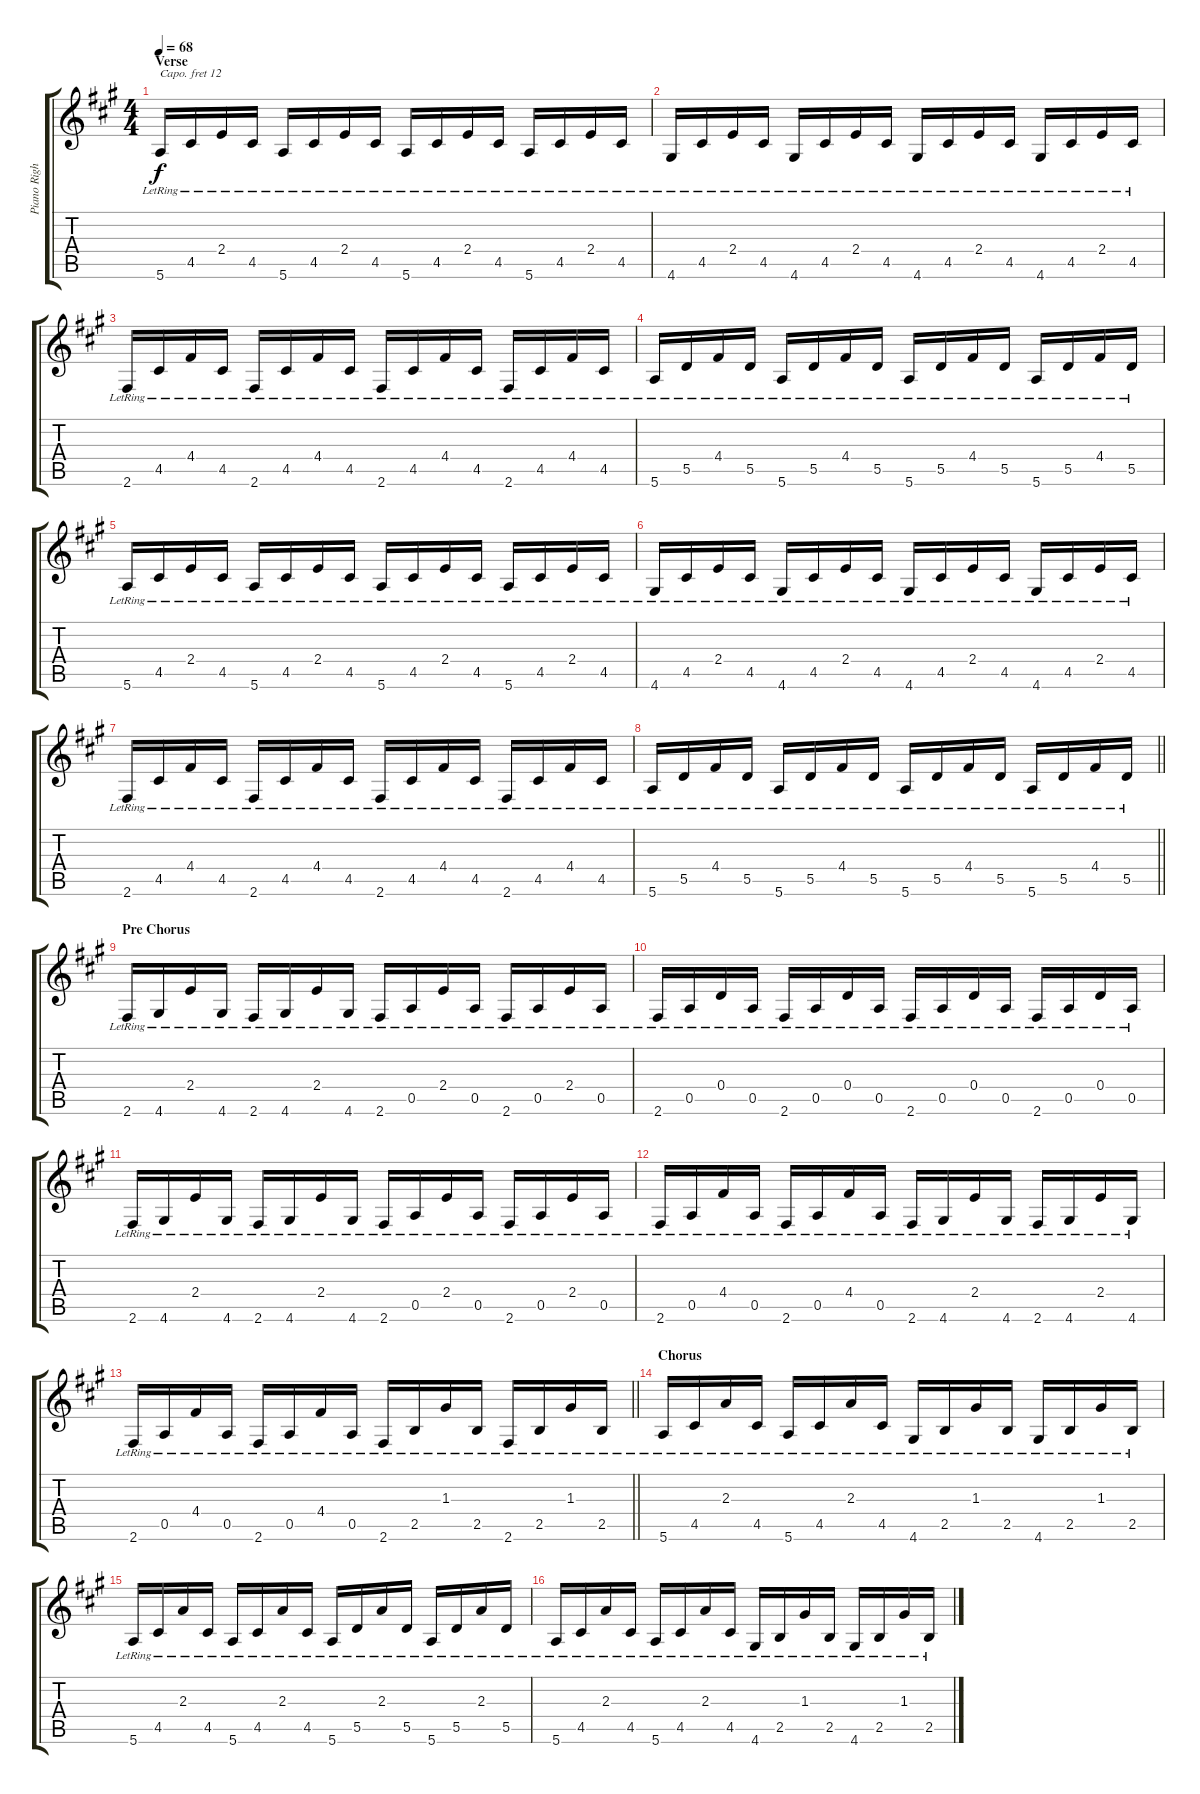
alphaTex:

\track ("Piano Right" "Piano Righ") {instrument acousticgrandpiano}
\staff {score tabs}
\capo 12
\tuning (E4 B3 G3 D3 A2 E2) {hide}
\ts (4 4)
\section ("" "Verse")
\tempo 68
\clef g2
\ks a
5.6{lr}.16{dy f} 4.5{lr}.16 2.4{lr}.16 4.5{lr}.16 5.6{lr}.16 4.5{lr}.16 2.4{lr}.16 4.5{lr}.16 5.6{lr}.16 4.5{lr}.16 2.4{lr}.16 4.5{lr}.16 5.6{lr}.16 4.5{lr}.16 2.4{lr}.16 4.5{lr}.16 |
4.6{lr}.16 4.5{lr}.16 2.4{lr}.16 4.5{lr}.16 4.6{lr}.16 4.5{lr}.16 2.4{lr}.16 4.5{lr}.16 4.6{lr}.16 4.5{lr}.16 2.4{lr}.16 4.5{lr}.16 4.6{lr}.16 4.5{lr}.16 2.4{lr}.16 4.5{lr}.16 |
2.6{lr}.16 4.5{lr}.16 4.4{lr}.16 4.5{lr}.16 2.6{lr}.16 4.5{lr}.16 4.4{lr}.16 4.5{lr}.16 2.6{lr}.16 4.5{lr}.16 4.4{lr}.16 4.5{lr}.16 2.6{lr}.16 4.5{lr}.16 4.4{lr}.16 4.5{lr}.16 |
5.6{lr}.16 5.5{lr}.16 4.4{lr}.16 5.5{lr}.16 5.6{lr}.16 5.5{lr}.16 4.4{lr}.16 5.5{lr}.16 5.6{lr}.16 5.5{lr}.16 4.4{lr}.16 5.5{lr}.16 5.6{lr}.16 5.5{lr}.16 4.4{lr}.16 5.5{lr}.16 |
5.6{lr}.16 4.5{lr}.16 2.4{lr}.16 4.5{lr}.16 5.6{lr}.16 4.5{lr}.16 2.4{lr}.16 4.5{lr}.16 5.6{lr}.16 4.5{lr}.16 2.4{lr}.16 4.5{lr}.16 5.6{lr}.16 4.5{lr}.16 2.4{lr}.16 4.5{lr}.16 |
4.6{lr}.16 4.5{lr}.16 2.4{lr}.16 4.5{lr}.16 4.6{lr}.16 4.5{lr}.16 2.4{lr}.16 4.5{lr}.16 4.6{lr}.16 4.5{lr}.16 2.4{lr}.16 4.5{lr}.16 4.6{lr}.16 4.5{lr}.16 2.4{lr}.16 4.5{lr}.16 |
2.6{lr}.16 4.5{lr}.16 4.4{lr}.16 4.5{lr}.16 2.6{lr}.16 4.5{lr}.16 4.4{lr}.16 4.5{lr}.16 2.6{lr}.16 4.5{lr}.16 4.4{lr}.16 4.5{lr}.16 2.6{lr}.16 4.5{lr}.16 4.4{lr}.16 4.5{lr}.16 |
\barLineRight lightlight
5.6{lr}.16 5.5{lr}.16 4.4{lr}.16 5.5{lr}.16 5.6{lr}.16 5.5{lr}.16 4.4{lr}.16 5.5{lr}.16 5.6{lr}.16 5.5{lr}.16 4.4{lr}.16 5.5{lr}.16 5.6{lr}.16 5.5{lr}.16 4.4{lr}.16 5.5{lr}.16 |
\section ("" "Pre Chorus")
2.6{lr}.16 4.6{lr}.16 2.4{lr}.16 4.6{lr}.16 2.6{lr}.16 4.6{lr}.16 2.4{lr}.16 4.6{lr}.16 2.6{lr}.16 0.5{lr}.16 2.4{lr}.16 0.5{lr}.16 2.6{lr}.16 0.5{lr}.16 2.4{lr}.16 0.5{lr}.16 |
2.6{lr}.16 0.5{lr}.16 0.4{lr}.16 0.5{lr}.16 2.6{lr}.16 0.5{lr}.16 0.4{lr}.16 0.5{lr}.16 2.6{lr}.16 0.5{lr}.16 0.4{lr}.16 0.5{lr}.16 2.6{lr}.16 0.5{lr}.16 0.4{lr}.16 0.5{lr}.16 |
2.6{lr}.16 4.6{lr}.16 2.4{lr}.16 4.6{lr}.16 2.6{lr}.16 4.6{lr}.16 2.4{lr}.16 4.6{lr}.16 2.6{lr}.16 0.5{lr}.16 2.4{lr}.16 0.5{lr}.16 2.6{lr}.16 0.5{lr}.16 2.4{lr}.16 0.5{lr}.16 |
2.6{lr}.16 0.5{lr}.16 4.4{lr}.16 0.5{lr}.16 2.6{lr}.16 0.5{lr}.16 4.4{lr}.16 0.5{lr}.16 2.6{lr}.16 4.6{lr}.16 2.4{lr}.16 4.6{lr}.16 2.6{lr}.16 4.6{lr}.16 2.4{lr}.16 4.6{lr}.16 |
\barLineRight lightlight
2.6{lr}.16 0.5{lr}.16 4.4{lr}.16 0.5{lr}.16 2.6{lr}.16 0.5{lr}.16 4.4{lr}.16 0.5{lr}.16 2.6{lr}.16 2.5{lr}.16 1.3{lr}.16 2.5{lr}.16 2.6{lr}.16 2.5{lr}.16 1.3{lr}.16 2.5{lr}.16 |
\section ("" "Chorus")
5.6{lr}.16 4.5{lr}.16 2.3{lr}.16 4.5{lr}.16 5.6{lr}.16 4.5{lr}.16 2.3{lr}.16 4.5{lr}.16 4.6{lr}.16 2.5{lr}.16 1.3{lr}.16 2.5{lr}.16 4.6{lr}.16 2.5{lr}.16 1.3{lr}.16 2.5{lr}.16 |
5.6{lr}.16 4.5{lr}.16 2.3{lr}.16 4.5{lr}.16 5.6{lr}.16 4.5{lr}.16 2.3{lr}.16 4.5{lr}.16 5.6{lr}.16 5.5{lr}.16 2.3{lr}.16 5.5{lr}.16 5.6{lr}.16 5.5{lr}.16 2.3{lr}.16 5.5{lr}.16 |
5.6{lr}.16 4.5{lr}.16 2.3{lr}.16 4.5{lr}.16 5.6{lr}.16 4.5{lr}.16 2.3{lr}.16 4.5{lr}.16 4.6{lr}.16 2.5{lr}.16 1.3{lr}.16 2.5{lr}.16 4.6{lr}.16 2.5{lr}.16 1.3{lr}.16 2.5{lr}.16
